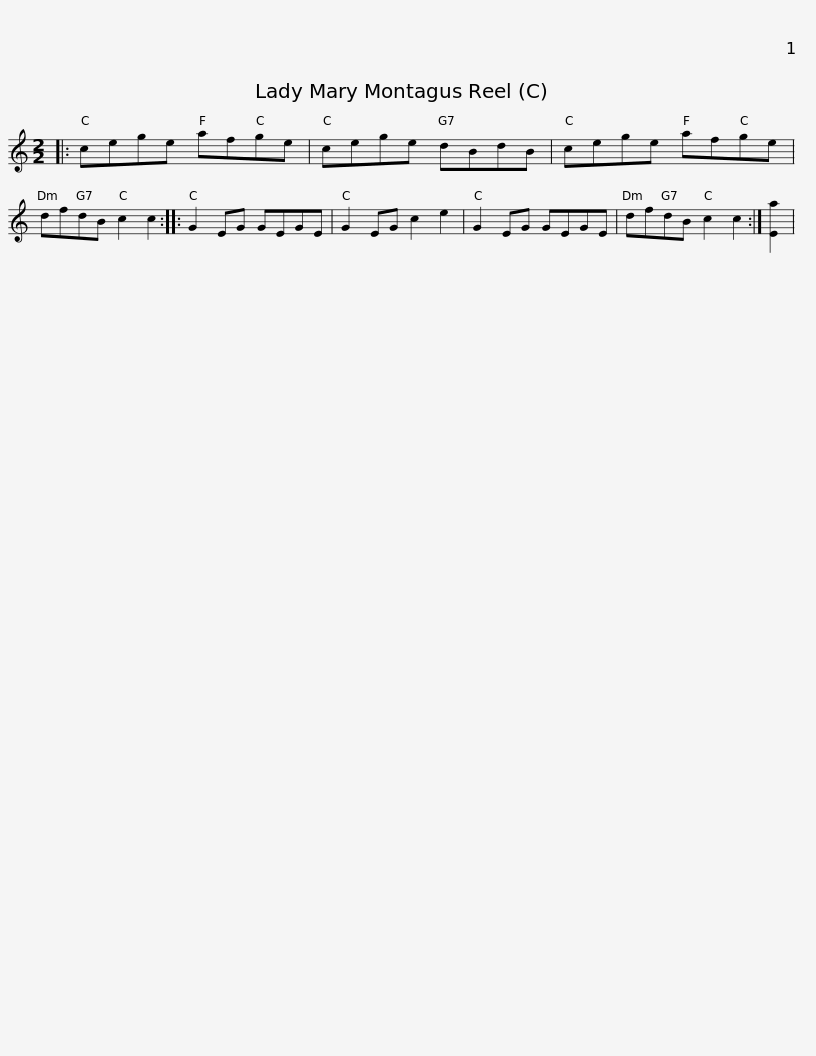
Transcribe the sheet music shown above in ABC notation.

X:1
L:1/8
M:2/2
I:linebreak $
K:C
V:1 treble
V:1
|: cege afge | cege dBdB | cege afge | dfdB c2 c2 :: G2 EG GEGE | %5
 G2 EG c2 e2 |$ G2 EG GEGE | dfdB c2 c2 :| [Ea]2 | %9
